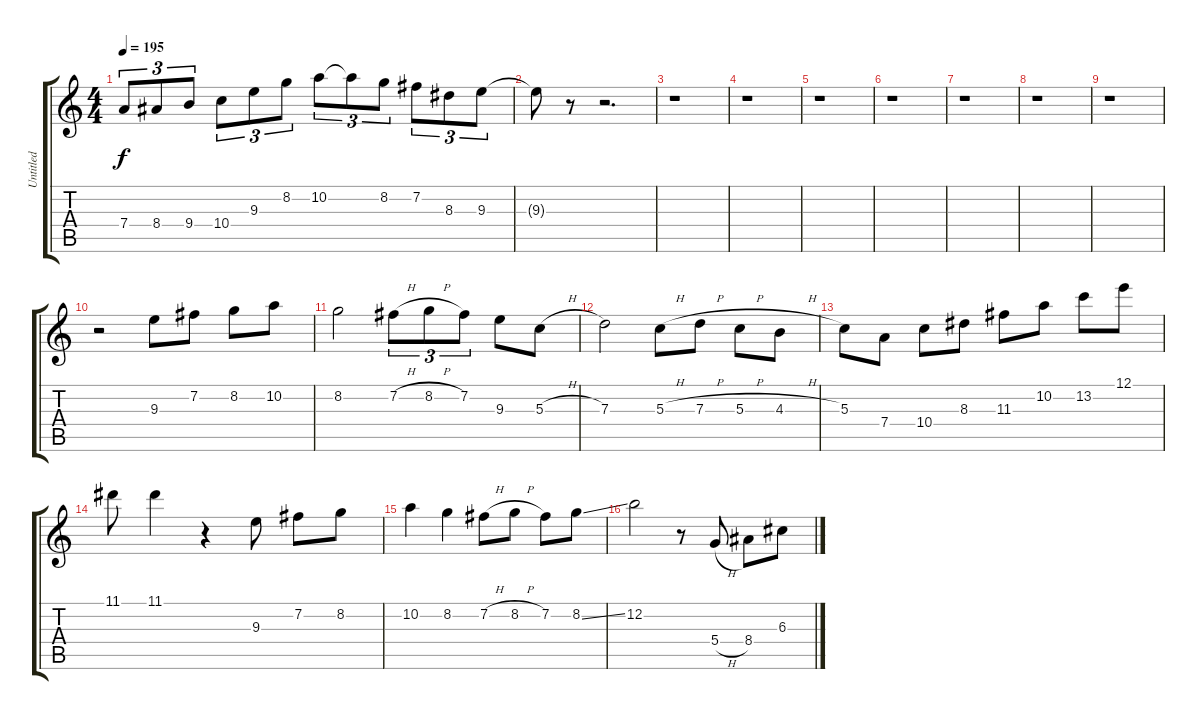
\track ("Untitled" "Untitled") {instrument acousticguitarnylon}
\staff {score tabs}
\tuning (E4 B3 G3 D3 A2 E2) {hide}
\ts (4 4)
\tempo 195
\clef g2
\ks c
7.4.8{tu (3 2) dy f} 8.4.8{tu (3 2)} 9.4.8{tu (3 2)} 10.4.8{tu (3 2)} 9.3.8{tu (3 2)} 8.2.8{tu (3 2)} 10.2.8{tu (3 2)} 10.2{t}.8{tu (3 2)} 8.2.8{tu (3 2)} 7.2.8{tu (3 2)} 8.3.8{tu (3 2)} 9.3.8{tu (3 2)} |
9.3{t}.8 r.8 r.2{d} |
r.1 |
r.1 |
r.1 |
r.1 |
r.1 |
r.1 |
r.1 |
r.2 9.3.8 7.2.8 8.2.8 10.2.8 |
8.2.2 7.2{h}.8{tu (3 2)} 8.2{h}.8{tu (3 2)} 7.2.8{tu (3 2)} 9.3.8 5.3{h}.8 |
7.3.2 5.3{h}.8 7.3{h}.8 5.3{h}.8 4.3{h}.8 |
5.3.8 7.4.8 10.4.8 8.3.8 11.3.8 10.2.8 13.2.8 12.1.8 |
11.1.8 11.1.4 r.4 9.3.8 7.2.8 8.2.8 |
10.2.4 8.2.4 7.2{h}.8 8.2{h}.8 7.2.8 8.2{ss}.8 |
12.2.2 r.8 5.4{h}.8 8.4.8 6.3.8
